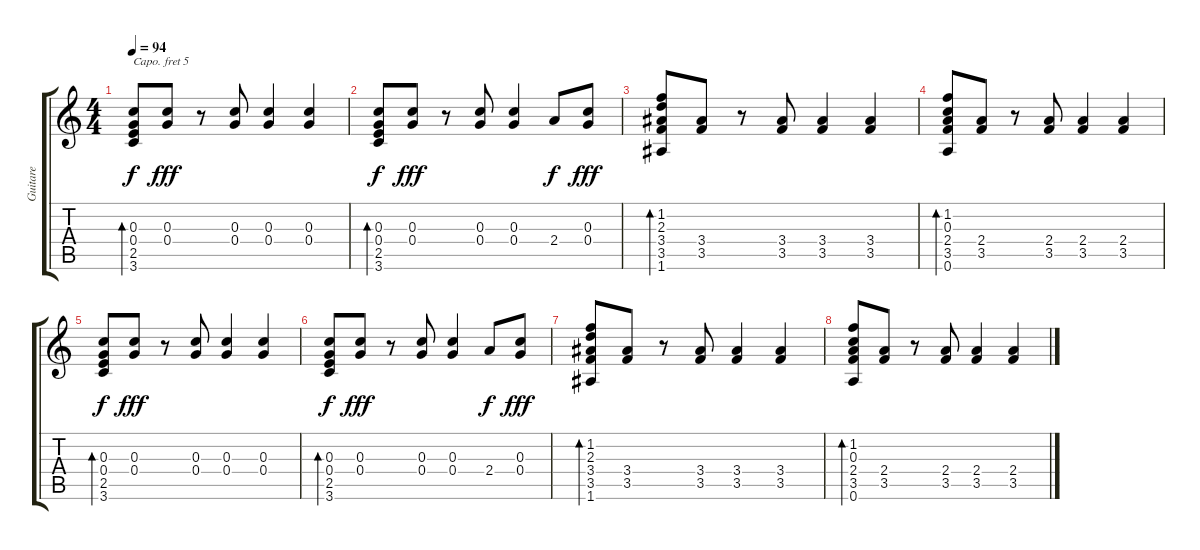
\track ("Guitare" "Guitare") {instrument acousticguitarsteel}
\staff {score tabs}
\capo 5
\tuning (E4 B3 G3 D3 A2 E2) {hide}
\ts (4 4)
\tempo 94
\clef g2
\ks c
(0.3 0.4 2.5 3.6).8{bd 60 dy f} (0.3 0.4).8{dy fff} r.8 (0.3 0.4).8 (0.3 0.4).4 (0.3 0.4).4 |
(0.3 0.4 2.5 3.6).8{bd 60 dy f} (0.3 0.4).8{dy fff} r.8 (0.3 0.4).8 (0.3 0.4).4 2.4.8{dy f} (0.3 0.4).8{dy fff} |
(1.2 2.3 3.4 3.5 1.6).8{bd 60} (3.4 3.5).8 r.8 (3.4 3.5).8 (3.4 3.5).4 (3.4 3.5).4 |
(1.2 0.3 2.4 3.5 0.6).8{bd 60} (2.4 3.5).8 r.8 (2.4 3.5).8 (2.4 3.5).4 (2.4 3.5).4 |
(0.3 0.4 2.5 3.6).8{bd 60 dy f} (0.3 0.4).8{dy fff} r.8 (0.3 0.4).8 (0.3 0.4).4 (0.3 0.4).4 |
(0.3 0.4 2.5 3.6).8{bd 60 dy f} (0.3 0.4).8{dy fff} r.8 (0.3 0.4).8 (0.3 0.4).4 2.4.8{dy f} (0.3 0.4).8{dy fff} |
(1.2 2.3 3.4 3.5 1.6).8{bd 60} (3.4 3.5).8 r.8 (3.4 3.5).8 (3.4 3.5).4 (3.4 3.5).4 |
(1.2 0.3 2.4 3.5 0.6).8{bd 60} (2.4 3.5).8 r.8 (2.4 3.5).8 (2.4 3.5).4 (2.4 3.5).4
